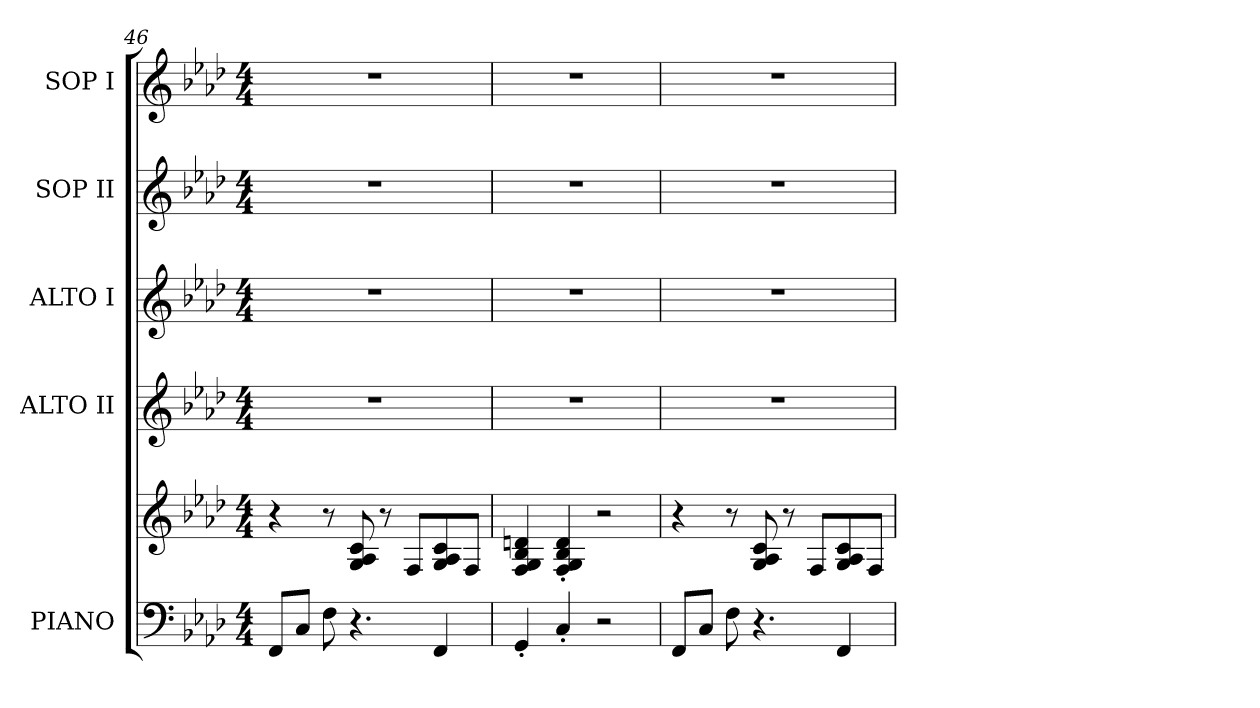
**kern	**kern	**kern	**kern	**kern	**kern
*part5	*part5	*part4	*part3	*part2	*part1
*staff6	*staff5	*staff4	*staff3	*staff2	*staff1
*I"PIANO	*	*I"ALTO II	*I"ALTO I	*I"SOP II	*I"SOP I
*I'Pno.	*	*I'A.	*I'A.	*I'S.	*I'S.
*clefF4	*clefG2	*clefG2	*clefG2	*clefG2	*clefG2
*k[b-e-a-d-]	*k[b-e-a-d-]	*k[b-e-a-d-]	*k[b-e-a-d-]	*k[b-e-a-d-]	*k[b-e-a-d-]
*f:	*f:	*f:	*f:	*f:	*f:
*M4/4	*M4/4	*M4/4	*M4/4	*M4/4	*M4/4
=46	=46	=46	=46	=46	=46
8FFi/L	4r	1r	1r	1r	1r
8Ci/J	.	.	.	.	.
8Fi\	8r	.	.	.	.
4.r	8Gi/ 8A-i 8ci	.	.	.	.
.	8r	.	.	.	.
.	8Fi/L	.	.	.	.
4FFi/	8Gi/ 8A-i 8ci	.	.	.	.
.	8Fi/J	.	.	.	.
=47	=47	=47	=47	=47	=47
4GG'i/	4Fi/ 4Gi 4B-i 4dni	1r	1r	1r	1r
4C'i/	4Fi/' 4Gi' 4B-i' 4di'	.	.	.	.
2r	2r	.	.	.	.
!!LO:LB:g=z
=48	=48	=48	=48	=48	=48
8FFi/L	4r	1r	1r	1r	1r
8Ci/J	.	.	.	.	.
8Fi\	8r	.	.	.	.
4.r	8Gi/ 8A-i 8ci	.	.	.	.
.	8r	.	.	.	.
.	8Fi/L	.	.	.	.
4FFi/	8Gi/ 8A-i 8ci	.	.	.	.
.	8Fi/J	.	.	.	.
=	=	=	=	=	=
*-	*-	*-	*-	*-	*-
